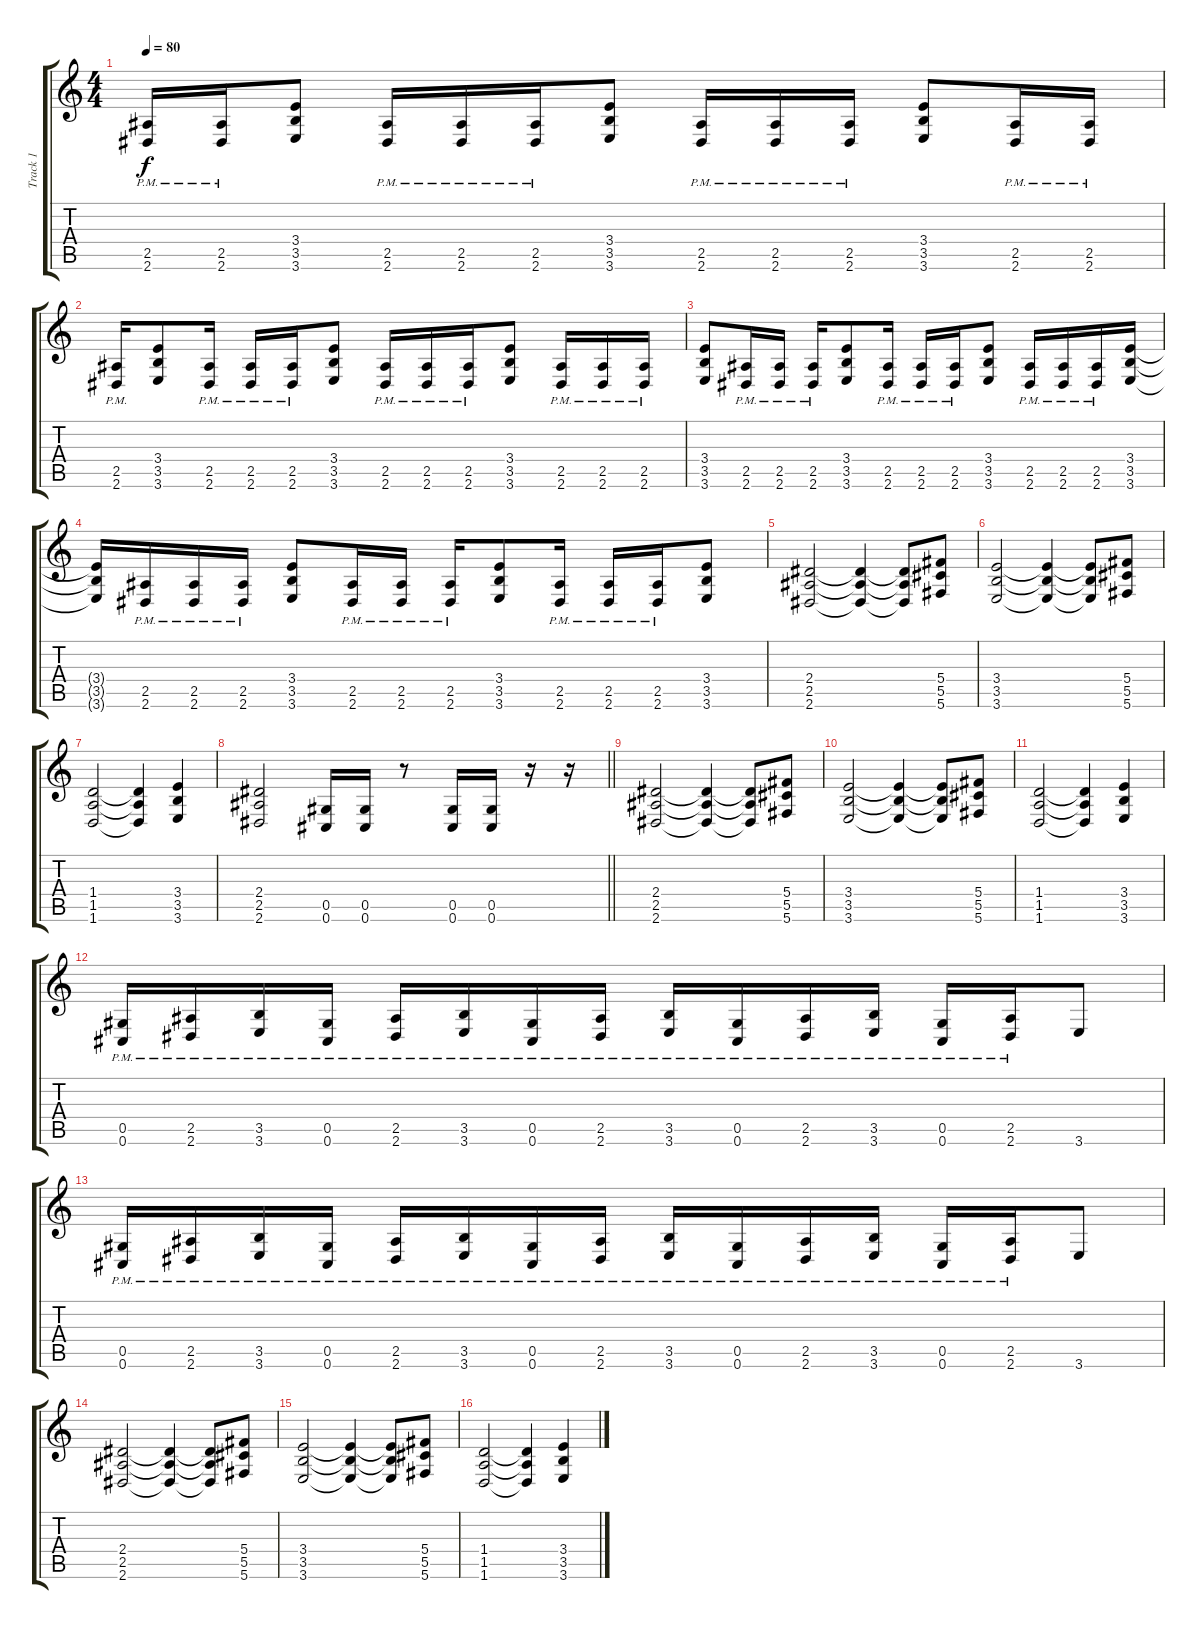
\track ("Track 1" "Track 1") {instrument distortionguitar}
\staff {score tabs}
\tuning (Eb4 Bb3 Gb3 Db3 Ab2 Db2) {hide}
\ts (4 4)
\tempo 80
\clef g2
\ks c
(2.5{pm} 2.6{pm}).16{dy f} (2.5{pm} 2.6{pm}).16 (3.4 3.5 3.6).8 (2.5{pm} 2.6{pm}).16 (2.5{pm} 2.6{pm}).16 (2.5{pm} 2.6{pm}).16 (3.4 3.5 3.6).8 (2.5{pm} 2.6{pm}).16 (2.5{pm} 2.6{pm}).16 (2.5{pm} 2.6{pm}).16 (3.4 3.5 3.6).8 (2.5{pm} 2.6{pm}).16 (2.5{pm} 2.6{pm}).16 |
(2.5{pm} 2.6{pm}).16 (3.4 3.5 3.6).8 (2.5{pm} 2.6{pm}).16 (2.5{pm} 2.6{pm}).16 (2.5{pm} 2.6{pm}).16 (3.4 3.5 3.6).8 (2.5{pm} 2.6{pm}).16 (2.5{pm} 2.6{pm}).16 (2.5{pm} 2.6{pm}).16 (3.4 3.5 3.6).8 (2.5{pm} 2.6{pm}).16 (2.5{pm} 2.6{pm}).16 (2.5{pm} 2.6{pm}).16 |
(3.4 3.5 3.6).8 (2.5{pm} 2.6{pm}).16 (2.5{pm} 2.6{pm}).16 (2.5{pm} 2.6{pm}).16 (3.4 3.5 3.6).8 (2.5{pm} 2.6{pm}).16 (2.5{pm} 2.6{pm}).16 (2.5{pm} 2.6{pm}).16 (3.4 3.5 3.6).8 (2.5{pm} 2.6{pm}).16 (2.5{pm} 2.6{pm}).16 (2.5{pm} 2.6{pm}).16 (3.4 3.5 3.6).16 |
(3.4{t} 3.5{t} 3.6{t}).16 (2.5{pm} 2.6{pm}).16 (2.5{pm} 2.6{pm}).16 (2.5{pm} 2.6{pm}).16 (3.4 3.5 3.6).8 (2.5{pm} 2.6{pm}).16 (2.5{pm} 2.6{pm}).16 (2.5{pm} 2.6{pm}).16 (3.4 3.5 3.6).8 (2.5{pm} 2.6{pm}).16 (2.5{pm} 2.6{pm}).16 (2.5{pm} 2.6{pm}).16 (3.4 3.5 3.6).8 |
(2.4 2.5 2.6).2 (2.4{t} 2.5{t} 2.6{t}).4 (2.4{t} 2.5{t} 2.6{t}).8 (5.4 5.5 5.6).8 |
(3.4 3.5 3.6).2 (3.4{t} 3.5{t} 3.6{t}).4 (3.4{t} 3.5{t} 3.6{t}).8 (5.4 5.5 5.6).8 |
(1.4 1.5 1.6).2 (1.4{t} 1.5{t} 1.6{t}).4 (3.4 3.5 3.6).4 |
\barLineRight lightlight
(2.4 2.5 2.6).2 (0.5 0.6).16 (0.5 0.6).16 r.8 (0.5 0.6).16 (0.5 0.6).16 r.16 r.16 |
(2.4 2.5 2.6).2 (2.4{t} 2.5{t} 2.6{t}).4 (2.4{t} 2.5{t} 2.6{t}).8 (5.4 5.5 5.6).8 |
(3.4 3.5 3.6).2 (3.4{t} 3.5{t} 3.6{t}).4 (3.4{t} 3.5{t} 3.6{t}).8 (5.4 5.5 5.6).8 |
(1.4 1.5 1.6).2 (1.4{t} 1.5{t} 1.6{t}).4 (3.4 3.5 3.6).4 |
(0.5{pm} 0.6{pm}).16 (2.5{pm} 2.6{pm}).16 (3.5{pm} 3.6{pm}).16 (0.5{pm} 0.6{pm}).16 (2.5{pm} 2.6{pm}).16 (3.5{pm} 3.6{pm}).16 (0.5{pm} 0.6{pm}).16 (2.5{pm} 2.6{pm}).16 (3.5{pm} 3.6{pm}).16 (0.5{pm} 0.6{pm}).16 (2.5{pm} 2.6{pm}).16 (3.5{pm} 3.6{pm}).16 (0.5{pm} 0.6{pm}).16 (2.5{pm} 2.6{pm}).16 3.6.8 |
(0.5{pm} 0.6{pm}).16 (2.5{pm} 2.6{pm}).16 (3.5{pm} 3.6{pm}).16 (0.5{pm} 0.6{pm}).16 (2.5{pm} 2.6{pm}).16 (3.5{pm} 3.6{pm}).16 (0.5{pm} 0.6{pm}).16 (2.5{pm} 2.6{pm}).16 (3.5{pm} 3.6{pm}).16 (0.5{pm} 0.6{pm}).16 (2.5{pm} 2.6{pm}).16 (3.5{pm} 3.6{pm}).16 (0.5{pm} 0.6{pm}).16 (2.5{pm} 2.6{pm}).16 3.6.8 |
(2.4 2.5 2.6).2 (2.4{t} 2.5{t} 2.6{t}).4 (2.4{t} 2.5{t} 2.6{t}).8 (5.4 5.5 5.6).8 |
(3.4 3.5 3.6).2 (3.4{t} 3.5{t} 3.6{t}).4 (3.4{t} 3.5{t} 3.6{t}).8 (5.4 5.5 5.6).8 |
(1.4 1.5 1.6).2 (1.4{t} 1.5{t} 1.6{t}).4 (3.4 3.5 3.6).4
